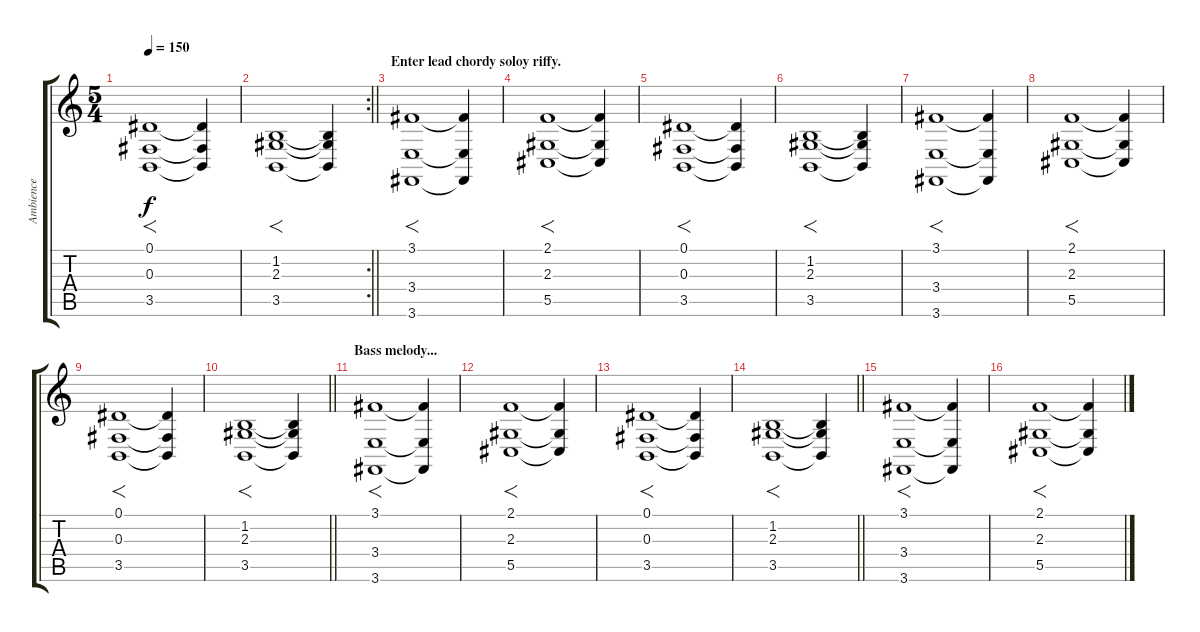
\track ("Ambience" "Ambience") {instrument pad1newage}
\staff {score tabs}
\tuning (Eb4 Bb3 Gb3 Db3 Ab2 Eb2) {hide}
\ts (5 4)
\tempo 150
\clef g2
\ks c
(0.1 0.3 3.5).1{f dy f} (0.1{t} 0.3{t} 3.5{t}).4 |
\rc 2
\barLineRight lightlight
(1.2 2.3 3.5).1{f} (1.2{t} 2.3{t} 3.5{t}).4 |
\section ("" "Enter lead chordy soloy riffy.")
(3.1 3.4 3.6).1{f} (3.1{t} 3.4{t} 3.6{t}).4 |
(2.1 2.3 5.5).1{f} (2.1{t} 2.3{t} 5.5{t}).4 |
(0.1 0.3 3.5).1{f} (0.1{t} 0.3{t} 3.5{t}).4 |
(1.2 2.3 3.5).1{f} (1.2{t} 2.3{t} 3.5{t}).4 |
(3.1 3.4 3.6).1{f} (3.1{t} 3.4{t} 3.6{t}).4 |
(2.1 2.3 5.5).1{f} (2.1{t} 2.3{t} 5.5{t}).4 |
(0.1 0.3 3.5).1{f} (0.1{t} 0.3{t} 3.5{t}).4 |
\barLineRight lightlight
(1.2 2.3 3.5).1{f} (1.2{t} 2.3{t} 3.5{t}).4 |
\section ("" "Bass melody...")
(3.1 3.4 3.6).1{f} (3.1{t} 3.4{t} 3.6{t}).4 |
(2.1 2.3 5.5).1{f} (2.1{t} 2.3{t} 5.5{t}).4 |
(0.1 0.3 3.5).1{f} (0.1{t} 0.3{t} 3.5{t}).4 |
\barLineRight lightlight
(1.2 2.3 3.5).1{f} (1.2{t} 2.3{t} 3.5{t}).4 |
(3.1 3.4 3.6).1{f} (3.1{t} 3.4{t} 3.6{t}).4 |
(2.1 2.3 5.5).1{f} (2.1{t} 2.3{t} 5.5{t}).4
